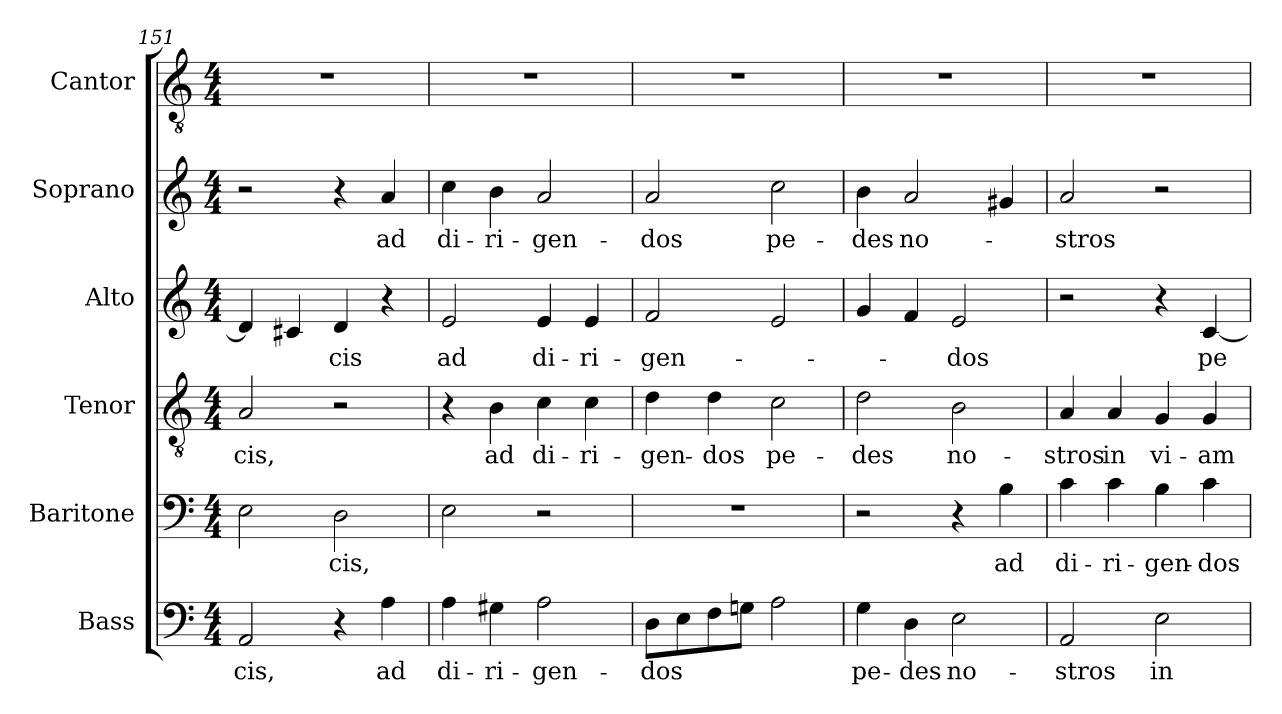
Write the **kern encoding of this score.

**kern	**text	**kern	**text	**kern	**text	**kern	**text	**kern	**text	**kern
*part6	*part6	*part5	*part5	*part4	*part4	*part3	*part3	*part2	*part2	*part1
*staff6	*staff6	*staff5	*staff5	*staff4	*staff4	*staff3	*staff3	*staff2	*staff2	*staff1
*I"Bass	*	*I"Baritone	*	*I"Tenor	*	*I"Alto	*	*I"Soprano	*	*I"Cantor
*I'Bass	*	*I'Baritone	*	*I'Tenor	*	*	*	*	*	*I'Cantor
*clefF4	*	*clefF4	*	*clefGv2	*	*clefG2	*	*clefG2	*	*clefGv2
*ITrd7c12	*	*	*	*	*	*	*	*	*	*ITrd7c12
*k[]	*	*k[]	*	*k[]	*	*k[]	*	*k[]	*	*k[]
*C:	*	*C:	*	*C:	*	*C:	*	*C:	*	*C:
*M4/4	*	*M4/4	*	*M4/4	*	*M4/4	*	*M4/4	*	*M4/4
=151	=151	=151	=151	=151	=151	=151	=151	=151	=151	=151
!	!LO:LY:b:color=#000000	!	!	!	!	!	!	!	!	!
!	!	!	!	!	!LO:LY:b:color=#000000	!	!	!	!	!
2AAAi/	-cis,	2Ei\	.	2Ai/	-cis,	4di/]	.	2r	.	1r
.	.	.	.	.	.	4c#Xi/	.	.	.	.
!	!	!	!LO:LY:b:color=#000000	!	!	!	!	!	!	!
!	!	!	!	!	!	!	!LO:LY:b:color=#000000	!	!	!
4r	.	2Di\	-cis,	2r	.	4di/	-cis	4r	.	.
!	!LO:LY:b:color=#000000	!	!	!	!	!	!	!	!	!
!	!	!	!	!	!	!	!	!	!LO:LY:b:color=#000000	!
4AAi\	ad	.	.	.	.	4r	.	4ai/	ad	.
=152	=152	=152	=152	=152	=152	=152	=152	=152	=152	=152
!	!LO:LY:b:color=#000000	!	!	!	!	!	!	!	!	!
!	!	!	!	!	!	!	!LO:LY:b:color=#000000	!	!	!
!	!	!	!	!	!	!	!	!	!LO:LY:b:color=#000000	!
4AAi\	di-	2Ei\	.	4r	.	2ei/	ad	4cci\	di-	1r
!	!LO:LY:b:color=#000000	!	!	!	!	!	!	!	!	!
!	!	!	!	!	!LO:LY:b:color=#000000	!	!	!	!	!
!	!	!	!	!	!	!	!	!	!LO:LY:b:color=#000000	!
4GG#Xi\	-ri-	.	.	4Bi\	ad	.	.	4bi\	-ri-	.
!	!LO:LY:b:color=#000000	!	!	!	!	!	!	!	!	!
!	!	!	!	!	!LO:LY:b:color=#000000	!	!	!	!	!
!	!	!	!	!	!	!	!LO:LY:b:color=#000000	!	!	!
!	!	!	!	!	!	!	!	!	!LO:LY:b:color=#000000	!
2AAi\	-gen-	2r	.	4ci\	di-	4ei/	di-	2ai/	-gen-	.
!	!	!	!	!	!LO:LY:b:color=#000000	!	!	!	!	!
!	!	!	!	!	!	!	!LO:LY:b:color=#000000	!	!	!
.	.	.	.	4ci\	-ri-	4ei/	-ri-	.	.	.
=153	=153	=153	=153	=153	=153	=153	=153	=153	=153	=153
!	!LO:LY:b:color=#000000	!	!	!	!	!	!	!	!	!
!	!	!	!	!	!LO:LY:b:color=#000000	!	!	!	!	!
!	!	!	!	!	!	!	!LO:LY:b:color=#000000	!	!	!
!	!	!	!	!	!	!	!	!	!LO:LY:b:color=#000000	!
8DDi\L	-dos	1r	.	4di\	-gen-	2fi/	-gen-	2ai/	-dos	1r
8EEi\	.	.	.	.	.	.	.	.	.	.
!	!	!	!	!	!LO:LY:b:color=#000000	!	!	!	!	!
8FFi\	.	.	.	4di\	-dos	.	.	.	.	.
8GGni\J	.	.	.	.	.	.	.	.	.	.
!	!	!	!	!	!LO:LY:b:color=#000000	!	!	!	!	!
!	!	!	!	!	!	!	!	!	!LO:LY:b:color=#000000	!
2AAi\	.	.	.	2ci\	pe-	2ei/	.	2cci\	pe-	.
=154	=154	=154	=154	=154	=154	=154	=154	=154	=154	=154
!	!LO:LY:b:color=#000000	!	!	!	!	!	!	!	!	!
!	!	!	!	!	!LO:LY:b:color=#000000	!	!	!	!	!
!	!	!	!	!	!	!	!	!	!LO:LY:b:color=#000000	!
4GGi\	pe-	2r	.	2di\	-des	4gi/	.	4bi\	-des	1r
!	!LO:LY:b:color=#000000	!	!	!	!	!	!	!	!	!
!	!	!	!	!	!	!	!	!	!LO:LY:b:color=#000000	!
4DDi\	-des	.	.	.	.	4fi/	.	2ai/	no-	.
!	!LO:LY:b:color=#000000	!	!	!	!	!	!	!	!	!
!	!	!	!	!	!LO:LY:b:color=#000000	!	!	!	!	!
!	!	!	!	!	!	!	!LO:LY:b:color=#000000	!	!	!
2EEi\	no-	4r	.	2Bi\	no-	2ei/	-dos	.	.	.
!	!	!	!LO:LY:b:color=#000000	!	!	!	!	!	!	!
.	.	4Bi\	ad	.	.	.	.	4g#Xi/	.	.
=155	=155	=155	=155	=155	=155	=155	=155	=155	=155	=155
!	!LO:LY:b:color=#000000	!	!	!	!	!	!	!	!	!
!	!	!	!LO:LY:b:color=#000000	!	!	!	!	!	!	!
!	!	!	!	!	!LO:LY:b:color=#000000	!	!	!	!	!
!	!	!	!	!	!	!	!	!	!LO:LY:b:color=#000000	!
2AAAi/	-stros	4ci\	di-	4Ai/	-stros	2r	.	2ai/	-stros	1r
!	!	!	!LO:LY:b:color=#000000	!	!	!	!	!	!	!
!	!	!	!	!	!LO:LY:b:color=#000000	!	!	!	!	!
.	.	4ci\	-ri-	4Ai/	in	.	.	.	.	.
!	!LO:LY:b:color=#000000	!	!	!	!	!	!	!	!	!
!	!	!	!LO:LY:b:color=#000000	!	!	!	!	!	!	!
!	!	!	!	!	!LO:LY:b:color=#000000	!	!	!	!	!
2EEi\	in	4Bi\	-gen-	4Gi/	vi-	4r	.	2r	.	.
!	!	!	!LO:LY:b:color=#000000	!	!	!	!	!	!	!
!	!	!	!	!	!LO:LY:b:color=#000000	!	!	!	!	!
!	!	!	!	!	!	!	!LO:LY:b:color=#000000	!	!	!
.	.	4ci\	-dos	4Gi/	-am	[<4ci/	pe-	.	.	.
=	=	=	=	=	=	=	=	=	=	=
*-	*-	*-	*-	*-	*-	*-	*-	*-	*-	*-
